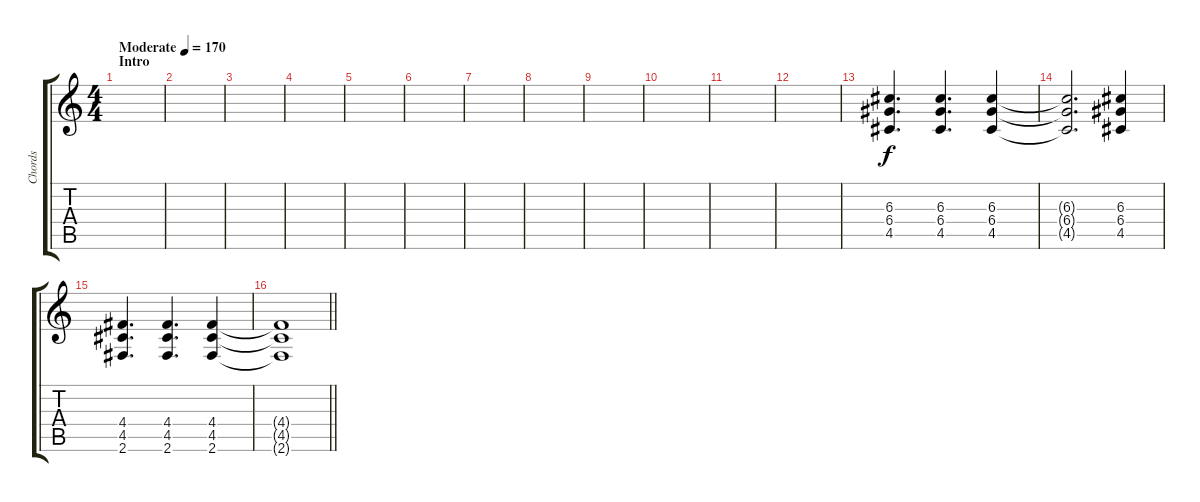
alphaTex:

\track ("Chords" "Chords") {instrument distortionguitar}
\staff {score tabs}
\tuning (E4 B3 G3 D3 A2 E2) {hide}
\ts (4 4)
\section ("" "Intro")
\tempo (170 "Moderate")
\clef g2
\ks c
|
|
|
|
|
|
|
|
|
|
|
|
(6.3 6.4 4.5).4{d} (6.3 6.4 4.5).4{d} (6.3 6.4 4.5).4 |
(6.3{t} 6.4{t} 4.5{t}).2{d} (6.3 6.4 4.5).4 |
(4.4 4.5 2.6).4{d} (4.4 4.5 2.6).4{d} (4.4 4.5 2.6).4 |
\barLineRight lightlight
(4.4{t} 4.5{t} 2.6{t}).1
